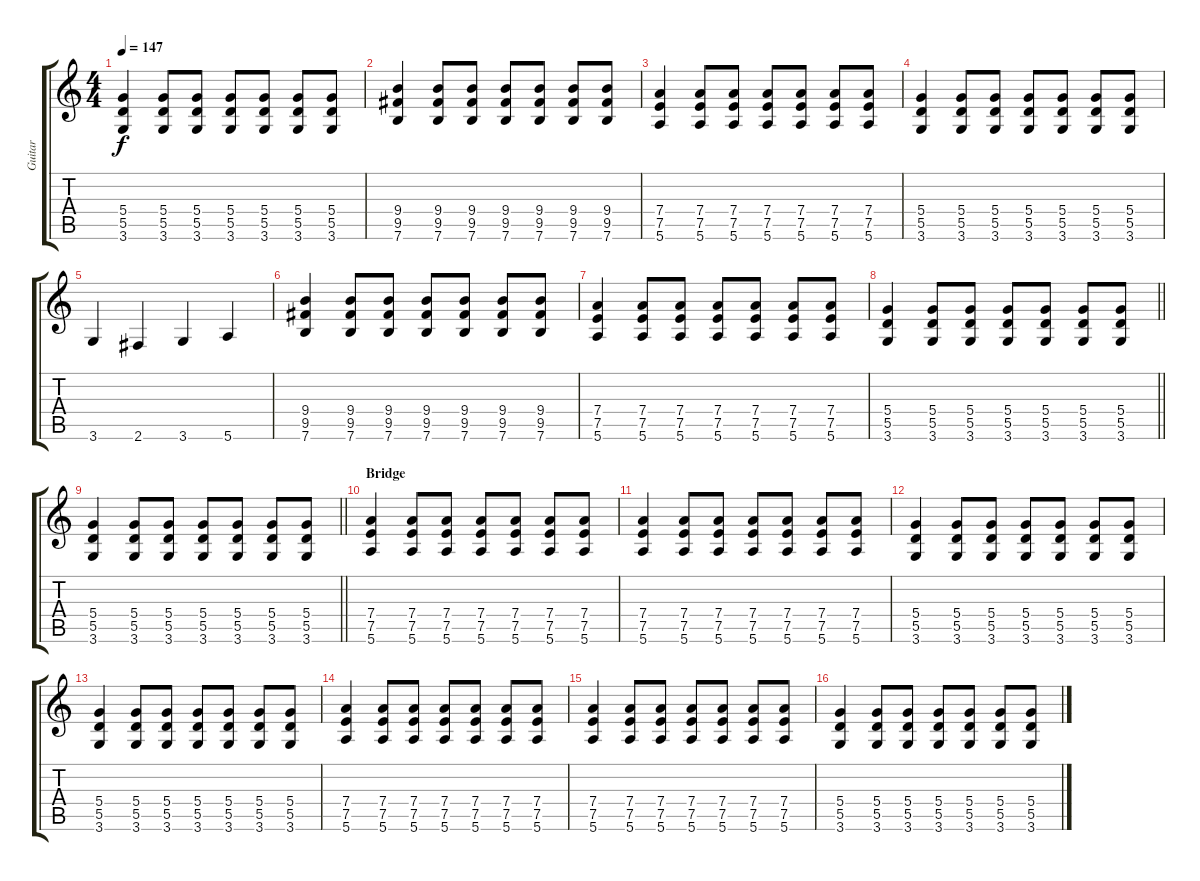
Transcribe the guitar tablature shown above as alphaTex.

\track ("Guitar" "Guitar") {instrument distortionguitar}
\staff {score tabs}
\tuning (E4 B3 G3 D3 A2 E2) {hide}
\ts (4 4)
\tempo 147
\clef g2
\ks c
(5.4 5.5 3.6).4{dy f} (5.4 5.5 3.6).8 (5.4 5.5 3.6).8 (5.4 5.5 3.6).8 (5.4 5.5 3.6).8 (5.4 5.5 3.6).8 (5.4 5.5 3.6).8 |
(9.4 9.5 7.6).4 (9.4 9.5 7.6).8 (9.4 9.5 7.6).8 (9.4 9.5 7.6).8 (9.4 9.5 7.6).8 (9.4 9.5 7.6).8 (9.4 9.5 7.6).8 |
(7.4 7.5 5.6).4 (7.4 7.5 5.6).8 (7.4 7.5 5.6).8 (7.4 7.5 5.6).8 (7.4 7.5 5.6).8 (7.4 7.5 5.6).8 (7.4 7.5 5.6).8 |
(5.4 5.5 3.6).4 (5.4 5.5 3.6).8 (5.4 5.5 3.6).8 (5.4 5.5 3.6).8 (5.4 5.5 3.6).8 (5.4 5.5 3.6).8 (5.4 5.5 3.6).8 |
3.6.4 2.6.4 3.6.4 5.6.4 |
(9.4 9.5 7.6).4 (9.4 9.5 7.6).8 (9.4 9.5 7.6).8 (9.4 9.5 7.6).8 (9.4 9.5 7.6).8 (9.4 9.5 7.6).8 (9.4 9.5 7.6).8 |
(7.4 7.5 5.6).4 (7.4 7.5 5.6).8 (7.4 7.5 5.6).8 (7.4 7.5 5.6).8 (7.4 7.5 5.6).8 (7.4 7.5 5.6).8 (7.4 7.5 5.6).8 |
\barLineRight lightlight
(5.4 5.5 3.6).4 (5.4 5.5 3.6).8 (5.4 5.5 3.6).8 (5.4 5.5 3.6).8 (5.4 5.5 3.6).8 (5.4 5.5 3.6).8 (5.4 5.5 3.6).8 |
\barLineRight lightlight
(5.4 5.5 3.6).4 (5.4 5.5 3.6).8 (5.4 5.5 3.6).8 (5.4 5.5 3.6).8 (5.4 5.5 3.6).8 (5.4 5.5 3.6).8 (5.4 5.5 3.6).8 |
\section ("" "Bridge")
(7.4 7.5 5.6).4 (7.4 7.5 5.6).8 (7.4 7.5 5.6).8 (7.4 7.5 5.6).8 (7.4 7.5 5.6).8 (7.4 7.5 5.6).8 (7.4 7.5 5.6).8 |
(7.4 7.5 5.6).4 (7.4 7.5 5.6).8 (7.4 7.5 5.6).8 (7.4 7.5 5.6).8 (7.4 7.5 5.6).8 (7.4 7.5 5.6).8 (7.4 7.5 5.6).8 |
(5.4 5.5 3.6).4 (5.4 5.5 3.6).8 (5.4 5.5 3.6).8 (5.4 5.5 3.6).8 (5.4 5.5 3.6).8 (5.4 5.5 3.6).8 (5.4 5.5 3.6).8 |
(5.4 5.5 3.6).4 (5.4 5.5 3.6).8 (5.4 5.5 3.6).8 (5.4 5.5 3.6).8 (5.4 5.5 3.6).8 (5.4 5.5 3.6).8 (5.4 5.5 3.6).8 |
(7.4 7.5 5.6).4 (7.4 7.5 5.6).8 (7.4 7.5 5.6).8 (7.4 7.5 5.6).8 (7.4 7.5 5.6).8 (7.4 7.5 5.6).8 (7.4 7.5 5.6).8 |
(7.4 7.5 5.6).4 (7.4 7.5 5.6).8 (7.4 7.5 5.6).8 (7.4 7.5 5.6).8 (7.4 7.5 5.6).8 (7.4 7.5 5.6).8 (7.4 7.5 5.6).8 |
(5.4 5.5 3.6).4 (5.4 5.5 3.6).8 (5.4 5.5 3.6).8 (5.4 5.5 3.6).8 (5.4 5.5 3.6).8 (5.4 5.5 3.6).8 (5.4 5.5 3.6).8
